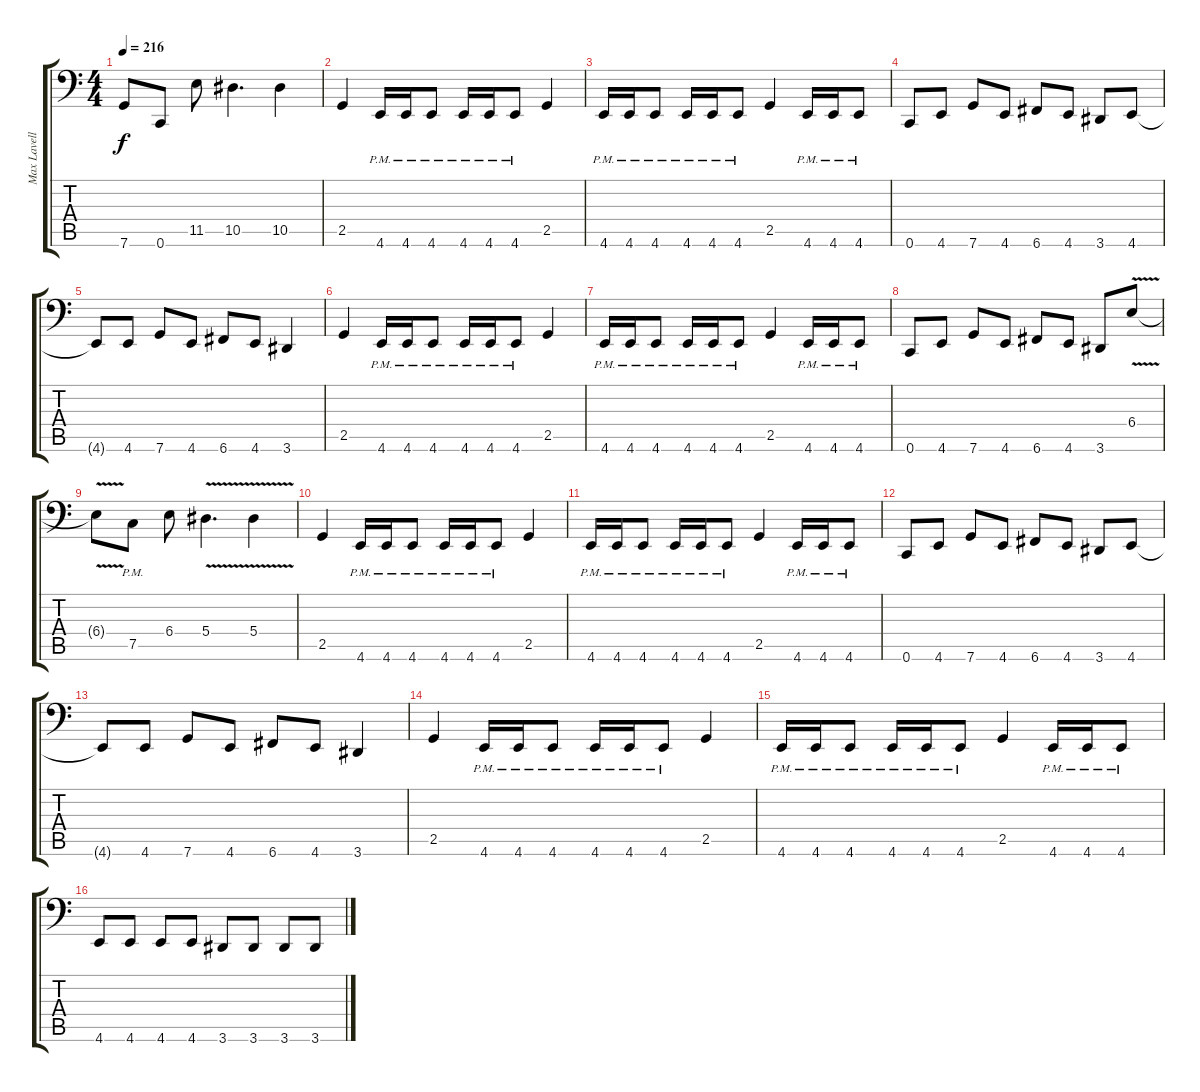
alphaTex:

\track ("Max Lavelle" "Max Lavell") {instrument electricbasspick}
\staff {score tabs}
\tuning (C3 G2 Eb2 Bb1 F1 C1) {hide}
\ts (4 4)
\tempo 216
\clef f4
\ks c
7.6.8{dy f} 0.6.8 11.5.8 10.5.4{d} 10.5.4 |
2.5.4 4.6{pm}.16 4.6{pm}.16 4.6{pm}.8 4.6{pm}.16 4.6{pm}.16 4.6{pm}.8 2.5.4 |
4.6{pm}.16 4.6{pm}.16 4.6{pm}.8 4.6{pm}.16 4.6{pm}.16 4.6{pm}.8 2.5.4 4.6{pm}.16 4.6{pm}.16 4.6{pm}.8 |
0.6.8 4.6.8 7.6.8 4.6.8 6.6.8 4.6.8 3.6.8 4.6.8 |
4.6{t}.8 4.6.8 7.6.8 4.6.8 6.6.8 4.6.8 3.6.4 |
2.5.4 4.6{pm}.16 4.6{pm}.16 4.6{pm}.8 4.6{pm}.16 4.6{pm}.16 4.6{pm}.8 2.5.4 |
4.6{pm}.16 4.6{pm}.16 4.6{pm}.8 4.6{pm}.16 4.6{pm}.16 4.6{pm}.8 2.5.4 4.6{pm}.16 4.6{pm}.16 4.6{pm}.8 |
0.6.8 4.6.8 7.6.8 4.6.8 6.6.8 4.6.8 3.6.8 6.4{v}.8 |
6.4{t}.8 7.5{pm}.8 6.4.8 5.4{v}.4{d} 5.4{v}.4 |
2.5.4 4.6{pm}.16 4.6{pm}.16 4.6{pm}.8 4.6{pm}.16 4.6{pm}.16 4.6{pm}.8 2.5.4 |
4.6{pm}.16 4.6{pm}.16 4.6{pm}.8 4.6{pm}.16 4.6{pm}.16 4.6{pm}.8 2.5.4 4.6{pm}.16 4.6{pm}.16 4.6{pm}.8 |
0.6.8 4.6.8 7.6.8 4.6.8 6.6.8 4.6.8 3.6.8 4.6.8 |
4.6{t}.8 4.6.8 7.6.8 4.6.8 6.6.8 4.6.8 3.6.4 |
2.5.4 4.6{pm}.16 4.6{pm}.16 4.6{pm}.8 4.6{pm}.16 4.6{pm}.16 4.6{pm}.8 2.5.4 |
4.6{pm}.16 4.6{pm}.16 4.6{pm}.8 4.6{pm}.16 4.6{pm}.16 4.6{pm}.8 2.5.4 4.6{pm}.16 4.6{pm}.16 4.6{pm}.8 |
4.6.8 4.6.8 4.6.8 4.6.8 3.6.8 3.6.8 3.6.8 3.6.8
